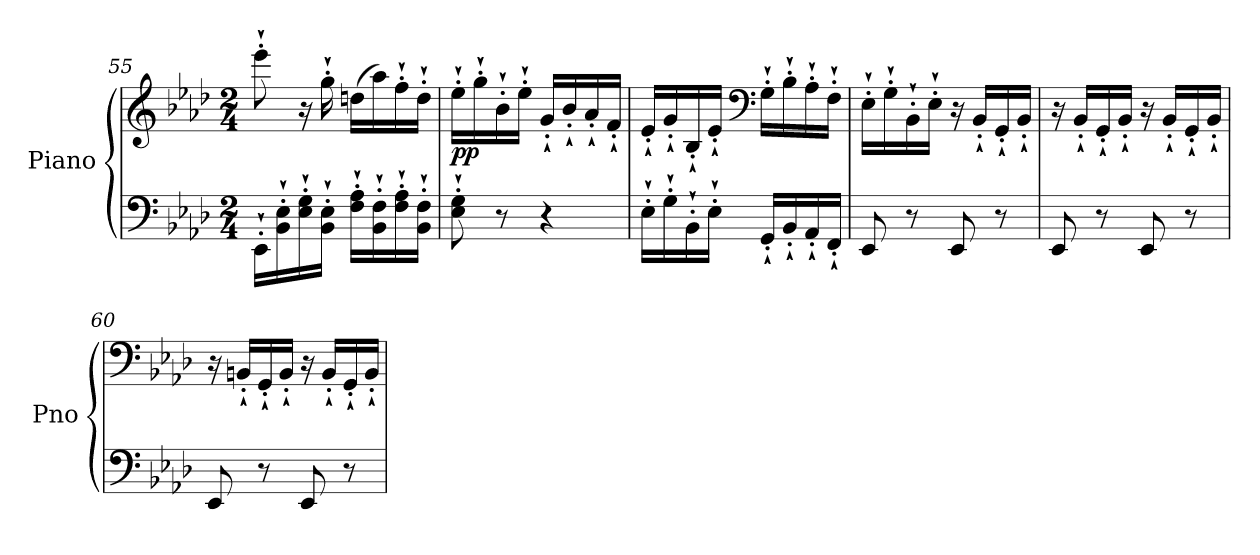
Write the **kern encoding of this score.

**kern	**kern	**dynam
*part1	*part1	*part1
*staff2	*staff1	*staff1/2
*I"Piano	*	*
*I'Pno	*	*
*clefF4	*clefG2	*
*k[b-e-a-d-]	*k[b-e-a-d-]	*
*M2/4	*M2/4	*
=55	=55	=55
16EE-`'\LL	8eee-`'\	.
16BB-\`' 16E-\`'	.	.
16E-\`' 16G\`'	16r	.
16BB-\`' 16E-\`'JJ	16gg`'\	.
16F\`' 16A-\`'LL	(16ddn\LL	.
16BB-\`' 16F\`'	16aa-\)	.
16F\`' 16A-\`'	16ff`'\	.
16BB-\`' 16F\`'JJ	16dd`'\JJ	.
!!LO:LB:g=z
=56	=56	=56
!	!	!LO:DY:b
8E-\`' 8G\`'	16ee-`'\LL	pp
.	16gg`'\	.
8r	16b-`'\	.
.	16ee-`'\JJ	.
4r	16g`'/LL	.
.	16b-`'/	.
.	16a-`'/	.
.	16f`'/JJ	.
=57	=57	=57
16E-`'\LL	16e-`'/LL	.
16G`'\	16g`'/	.
16BB-`'\	16B-`'/	.
16E-`'\JJ	16e-`'/JJ	.
*	*clefF4	*
16GG`'/LL	16G`'\LL	.
16BB-`'/	16B-`'\	.
16AA-`'/	16A-`'\	.
16FF`'/JJ	16F`'\JJ	.
=58	=58	=58
8EE-/	16E-`'\LL	.
.	16G`'\	.
8r	16BB-`'\	.
.	16E-`'\JJ	.
8EE-/	16r	.
.	16BB-`'/LL	.
8r	16GG`'/	.
.	16BB-`'/JJ	.
=59	=59	=59
8EE-/	16r	.
.	16BB-`'/LL	.
8r	16GG`'/	.
.	16BB-`'/JJ	.
8EE-/	16r	.
.	16BB-`'/LL	.
8r	16GG`'/	.
.	16BB-`'/JJ	.
=60	=60	=60
!	!	!LO:DY:b
8EE-/	16r	other-dynamics
.	16BBn`'/LL	.
8r	16GG`'/	.
.	16BB`'/JJ	.
8EE-/	16r	.
.	16BB`'/LL	.
8r	16GG`'/	.
.	16BB`'/JJ	.
=	=	=
*-	*-	*-
